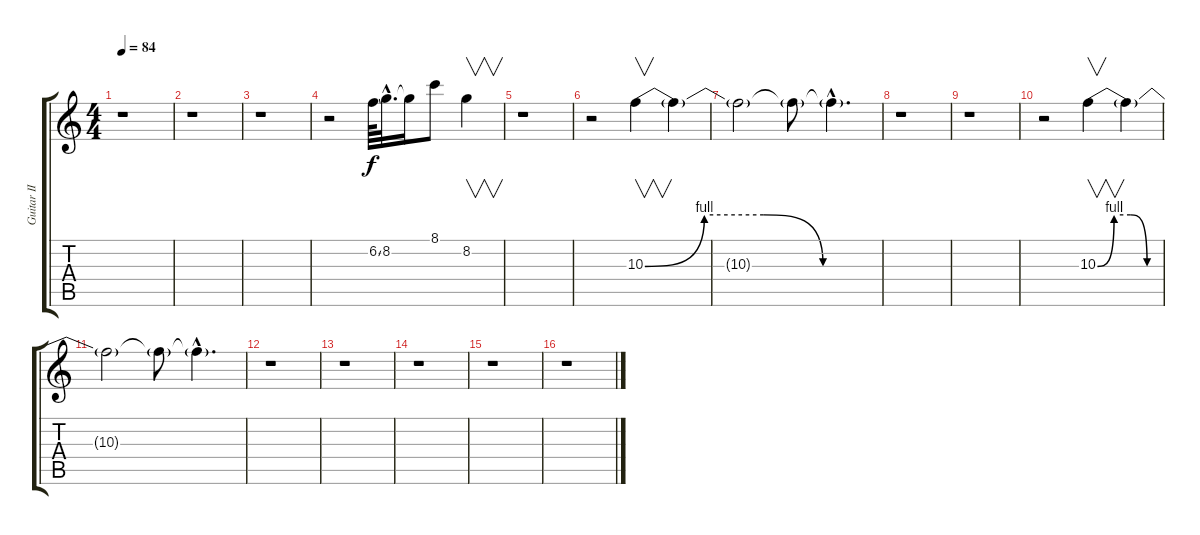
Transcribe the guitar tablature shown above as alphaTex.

\track ("Guitar II" "Guitar II") {instrument distortionguitar}
\staff {score tabs}
\tuning (E4 B3 G3 D3 A2 E2) {hide}
\ts (4 4)
\tempo 84
\clef g2
\ks c
r.1{dy f} |
r.1 |
r.1 |
r.2 6.2{ss}.64 8.2{hac}.32{d} 8.2{t}.16 8.1.8 8.2.4{v} |
r.1 |
r.2 10.3{be (custom 0 0 15 4 30 4 45 0 60 0)}.4{v} 10.3{t}.4 |
10.3{t}.2 10.3{t}.8 10.3{hac t}.4{d} |
r.1 |
r.1 |
r.2 10.3{be (custom 0 0 15 4 30 4 45 0 60 0)}.4{v} 10.3{t}.4 |
10.3{t}.2 10.3{t}.8 10.3{hac t}.4{d} |
r.1 |
r.1 |
r.1 |
r.1 |
r.1
